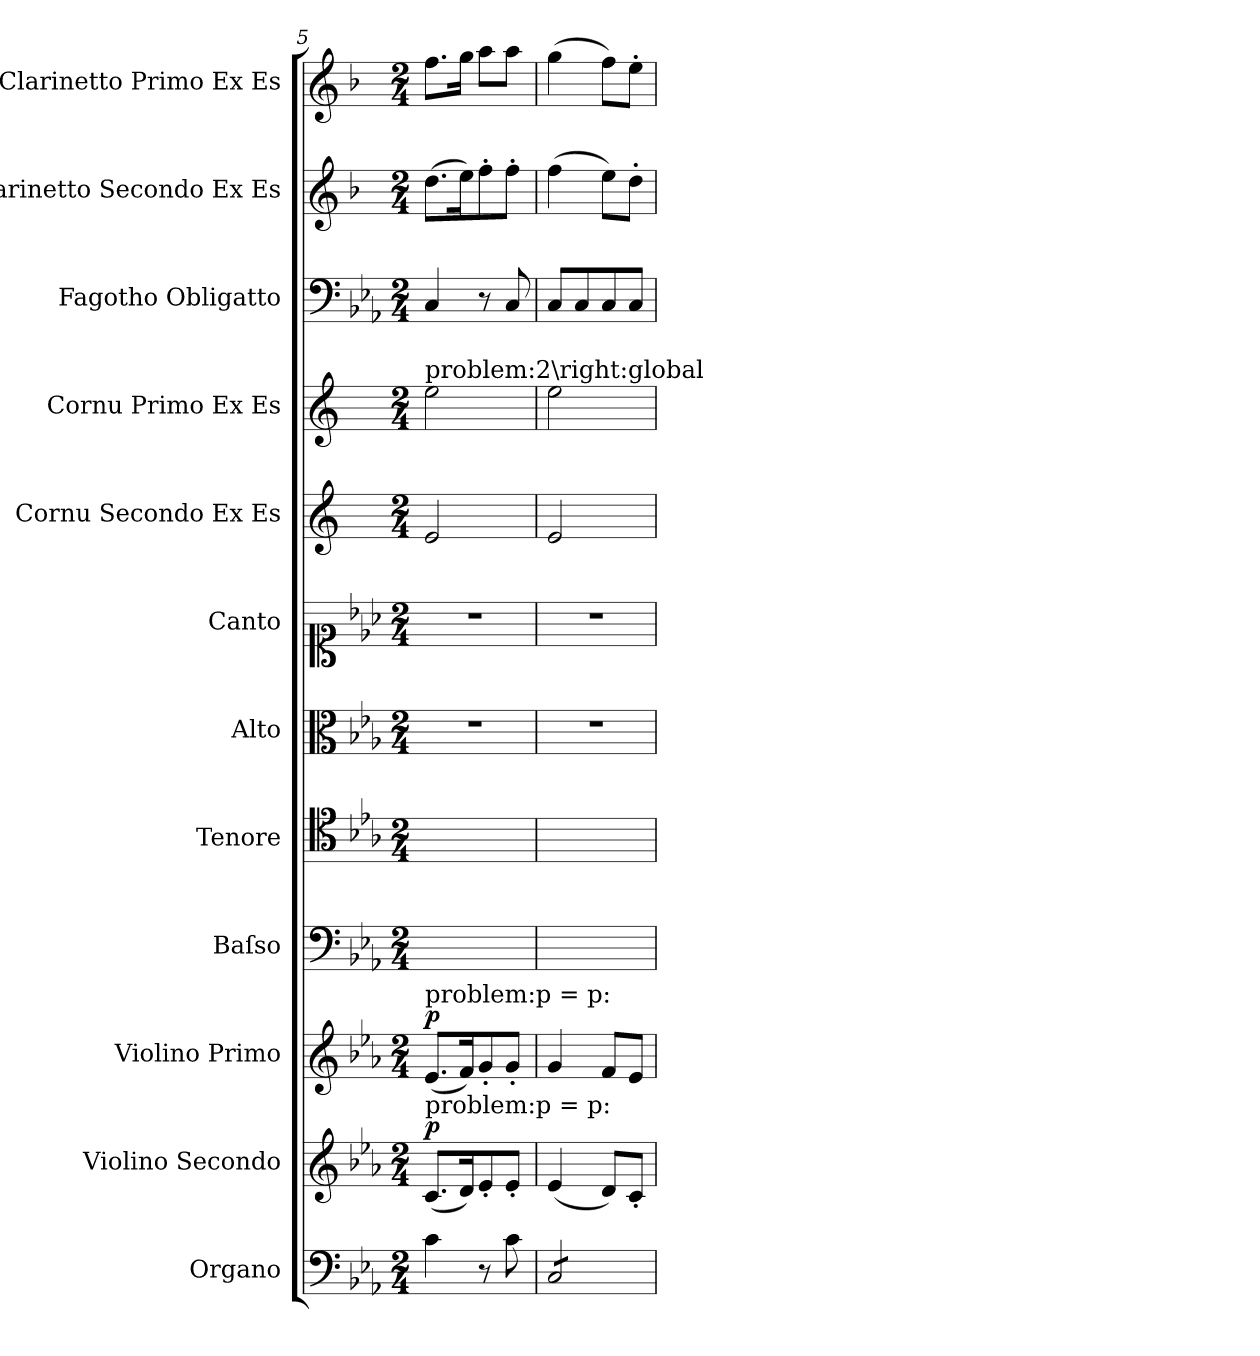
**kern	**kern	**dynam	**kern	**dynam	**kern	**kern	**kern	**kern	**kern	**kern	**kern	**kern	**kern
*part12	*part11	*part11	*part10	*part10	*part9	*part8	*part7	*part6	*part5	*part4	*part3	*part2	*part1
*staff12	*staff11	*staff11	*staff10	*staff10	*staff9	*staff8	*staff7	*staff6	*staff5	*staff4	*staff3	*staff2	*staff1
*I"Organo	*I"Violino Secondo	*	*I"Violino Primo	*	*I"Baſso	*I"Tenore	*I"Alto	*I"Canto	*I"Cornu Secondo Ex Es	*I"Cornu Primo Ex Es	*I"Fagotho Obligatto	*I"Clarinetto Secondo Ex Es	*I"Clarinetto Primo Ex Es
*I'Org	*	*	*I'Vno I	*	*I'B.	*I'T.	*I'A.	*I'C.	*	*I'Cor I	*I'Fag.	*	*I'Cor I
*clefF4	*clefG2	*	*clefG2	*	*clefF4	*clefC4	*clefC3	*clefC1	*clefG2	*clefG2	*clefF4	*clefG2	*clefG2
*	*	*	*	*	*	*	*	*	*ITrd5c9	*ITrd5c9	*	*ITrd1c2	*ITrd1c2
*k[b-e-a-]	*k[b-e-a-]	*	*k[b-e-a-]	*	*k[b-e-a-]	*k[b-e-a-]	*k[b-e-a-]	*k[b-e-a-]	*k[b-e-a-]	*k[b-e-a-]	*k[b-e-a-]	*k[b-e-a-]	*k[b-e-a-]
*c:	*c:	*	*c:	*	*c:	*c:	*c:	*c:	*c:	*c:	*c:	*c:	*c:
*M2/4	*M2/4	*	*M2/4	*	*M2/4	*M2/4	*M2/4	*M2/4	*M2/4	*M2/4	*M2/4	*M2/4	*M2/4
=5	=5	=5	=5	=5	=5	=5	=5	=5	=5	=5	=5	=5	=5
!	!	!	!	!	!	!	!	!	!	!LO:TX:a:t=problem&colon;2\right&colon;global	!	!	!
!	!	!	!LO:TX:a:t=problem&colon;p = p&colon;	!	!	!	!	!	!	!	!	!	!
!	!LO:TX:a:t=problem&colon;p = p&colon;	!	!	!	!	!	!	!	!	!	!	!	!
!	!	!LO:DY:a	!	!LO:DY:a	!	!	!	!	!	!	!	!	!
4c\	(8.c/L	p	(8.e-/L	p	2ryy	2ryy	2r	2r	2G/	2g\	4C/	(8.cc\L	8.ee-\L
.	16d/K)	.	16f/K)	.	.	.	.	.	.	.	.	16dd\K)	16ff\Jk
8r	8e-'/	.	8g'/	.	.	.	.	.	.	.	8r	8ee-'\	8gg\L
8c\	8e-'/J	.	8g'/J	.	.	.	.	.	.	.	8C/	8ee-'\J	8gg\J
=6	=6	=6	=6	=6	=6	=6	=6	=6	=6	=6	=6	=6	=6
*tremolo	*	*	*	*	*	*	*	*	*	*	*	*	*
8C/L	(4e-/	.	4g/	.	2ryy	2ryy	2r	2r	2G/	2g\	8C/L	(4ee-\	(4ff\
8C/	.	.	.	.	.	.	.	.	.	.	8C/	.	.
8C/	8d/L)	.	8f/L	.	.	.	.	.	.	.	8C/	8dd\L)	8ee-\L)
8C/J	8c'/J	.	8e-/J	.	.	.	.	.	.	.	8C/J	8cc'\J	8dd'\J
*Xtremolo	*	*	*	*	*	*	*	*	*	*	*	*	*
=	=	=	=	=	=	=	=	=	=	=	=	=	=
*-	*-	*-	*-	*-	*-	*-	*-	*-	*-	*-	*-	*-	*-
